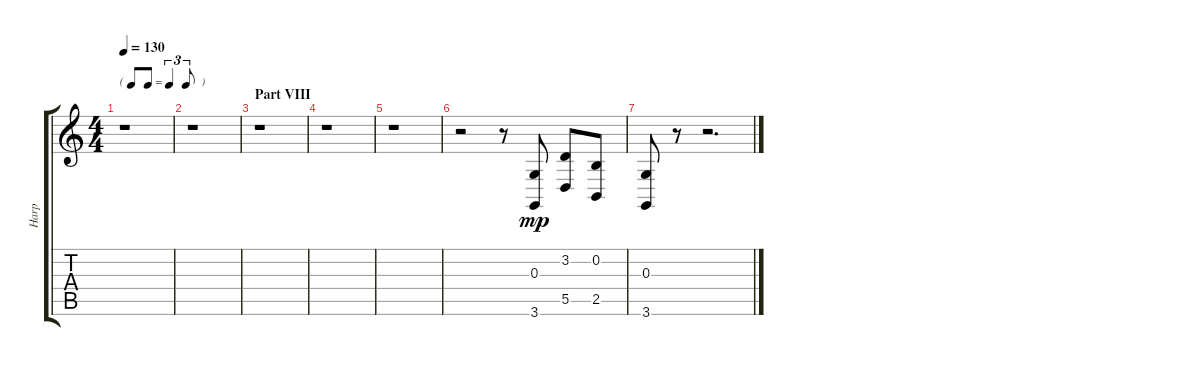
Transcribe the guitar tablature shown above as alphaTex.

\track ("Harp" "Harp") {instrument orchestralharp}
\staff {score tabs}
\tuning (E4 B3 G3 D3 A2 E2) {hide}
\ts (4 4)
\tf triplet8th
\tempo 130
\clef g2
\ks c
r.1{dy f} |
r.1 |
\section ("" "Part VIII")
r.1 |
r.1 |
r.1 |
r.2 r.8 (0.3 3.6).8{dy mp} (3.2 5.5).8 (0.2 2.5).8 |
(0.3 3.6).8 r.8 r.2{d}
